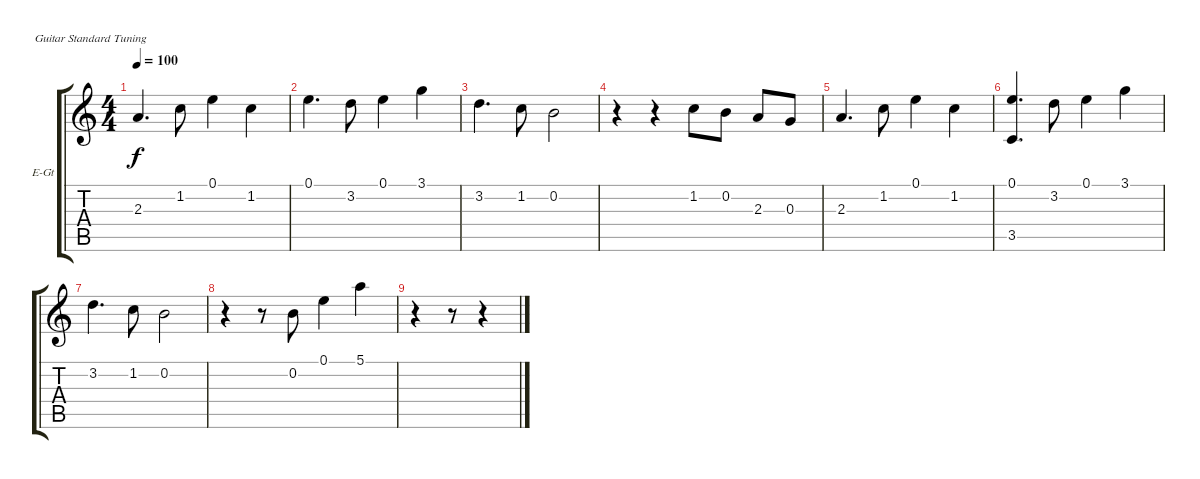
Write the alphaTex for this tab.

\defaultSystemsLayout 4
\bracketExtendMode groupsimilarinstruments
\firstSystemTrackNameOrientation horizontal
\otherSystemsTrackNameOrientation horizontal
\track ("Electric Guitar" "E-Gt") {instrument electricguitarclean}
\staff {score tabs}
\tuning (E4 B3 G3 D3 A2 E2)
\ts (4 4)
\tempo 100
\clef g2
\ks c
2.3.4{d dy f instrument electricguitarclean} 1.2.8 0.1.4 1.2.4 |
0.1.4{d} 3.2.8 0.1.4 3.1.4 |
3.2.4{d} 1.2.8 0.2.2 |
r.4 r.4 1.2.8 0.2.8 2.3.8 0.3.8 |
2.3.4{d} 1.2.8 0.1.4 1.2.4 |
(0.1 3.5).4{d} 3.2.8 0.1.4 3.1.4 |
3.2.4{d} 1.2.8 0.2.2 |
r.4 r.8 0.2.8 0.1.4 5.1.4 |
r.4 r.8 r.4
